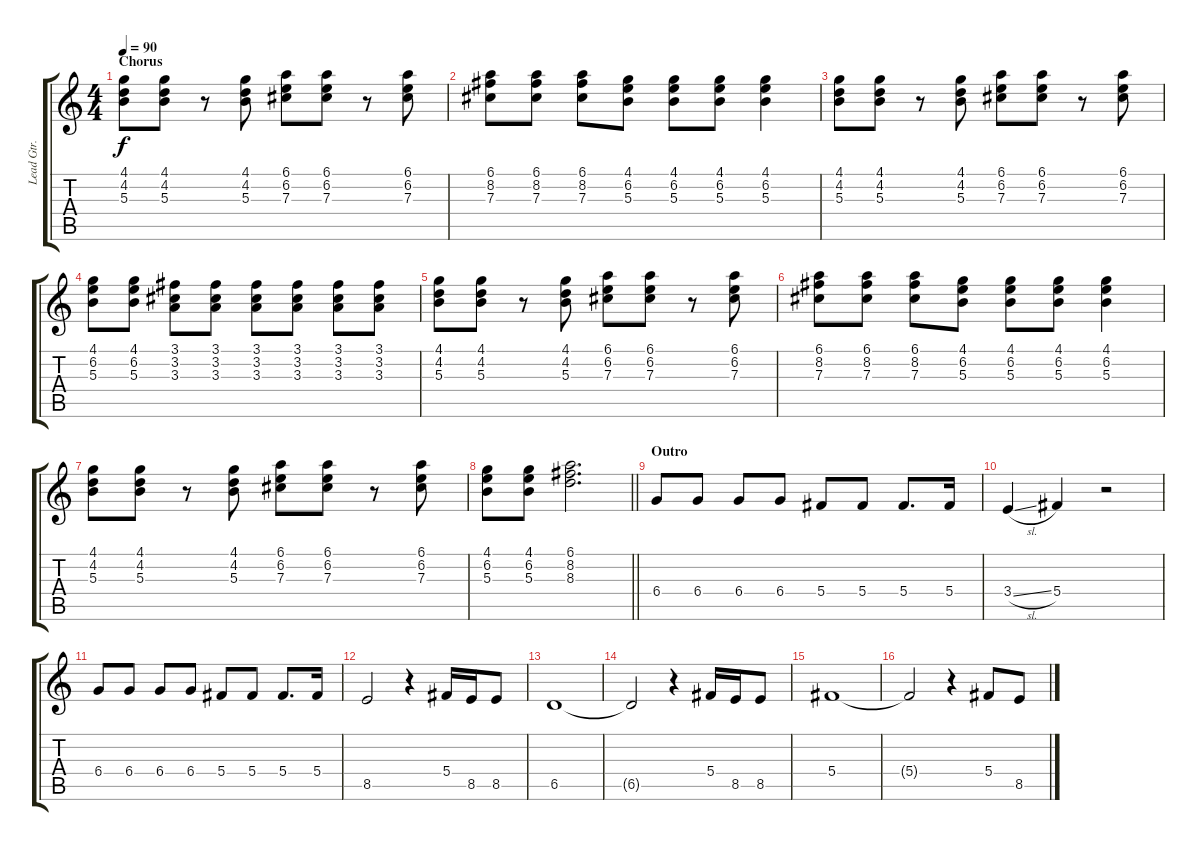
\track ("Lead Gtr." "Lead Gtr.") {instrument overdrivenguitar}
\staff {score tabs}
\tuning (Eb4 Bb3 Gb3 Db3 Ab2 Eb2) {hide}
\ts (4 4)
\section ("" "Chorus")
\tempo 90
\clef g2
\ks c
(4.1 4.2 5.3).8{dy f} (4.1 4.2 5.3).8 r.8 (4.1 4.2 5.3).8 (6.1 6.2 7.3).8 (6.1 6.2 7.3).8 r.8 (6.1 6.2 7.3).8 |
(6.1 8.2 7.3).8 (6.1 8.2 7.3).8 (6.1 8.2 7.3).8 (4.1 6.2 5.3).8 (4.1 6.2 5.3).8 (4.1 6.2 5.3).8 (4.1 6.2 5.3).4 |
(4.1 4.2 5.3).8 (4.1 4.2 5.3).8 r.8 (4.1 4.2 5.3).8 (6.1 6.2 7.3).8 (6.1 6.2 7.3).8 r.8 (6.1 6.2 7.3).8 |
(4.1 6.2 5.3).8 (4.1 6.2 5.3).8 (3.1 3.2 3.3).8 (3.1 3.2 3.3).8 (3.1 3.2 3.3).8 (3.1 3.2 3.3).8 (3.1 3.2 3.3).8 (3.1 3.2 3.3).8 |
(4.1 4.2 5.3).8 (4.1 4.2 5.3).8 r.8 (4.1 4.2 5.3).8 (6.1 6.2 7.3).8 (6.1 6.2 7.3).8 r.8 (6.1 6.2 7.3).8 |
(6.1 8.2 7.3).8 (6.1 8.2 7.3).8 (6.1 8.2 7.3).8 (4.1 6.2 5.3).8 (4.1 6.2 5.3).8 (4.1 6.2 5.3).8 (4.1 6.2 5.3).4 |
(4.1 4.2 5.3).8 (4.1 4.2 5.3).8 r.8 (4.1 4.2 5.3).8 (6.1 6.2 7.3).8 (6.1 6.2 7.3).8 r.8 (6.1 6.2 7.3).8 |
\barLineRight lightlight
(4.1 6.2 5.3).8 (4.1 6.2 5.3).8 (6.1 8.2 8.3).2{d} |
\section ("" "Outro")
6.4.8 6.4.8 6.4.8 6.4.8 5.4.8 5.4.8 5.4.8{d} 5.4.16 |
3.4{sl}.4 5.4.4 r.2 |
6.4.8 6.4.8 6.4.8 6.4.8 5.4.8 5.4.8 5.4.8{d} 5.4.16 |
8.5.2 r.4 5.4.16 8.5.16 8.5.8 |
6.5.1 |
6.5{t}.2 r.4 5.4.16 8.5.16 8.5.8 |
5.4.1 |
5.4{t}.2 r.4 5.4.8 8.5.8
